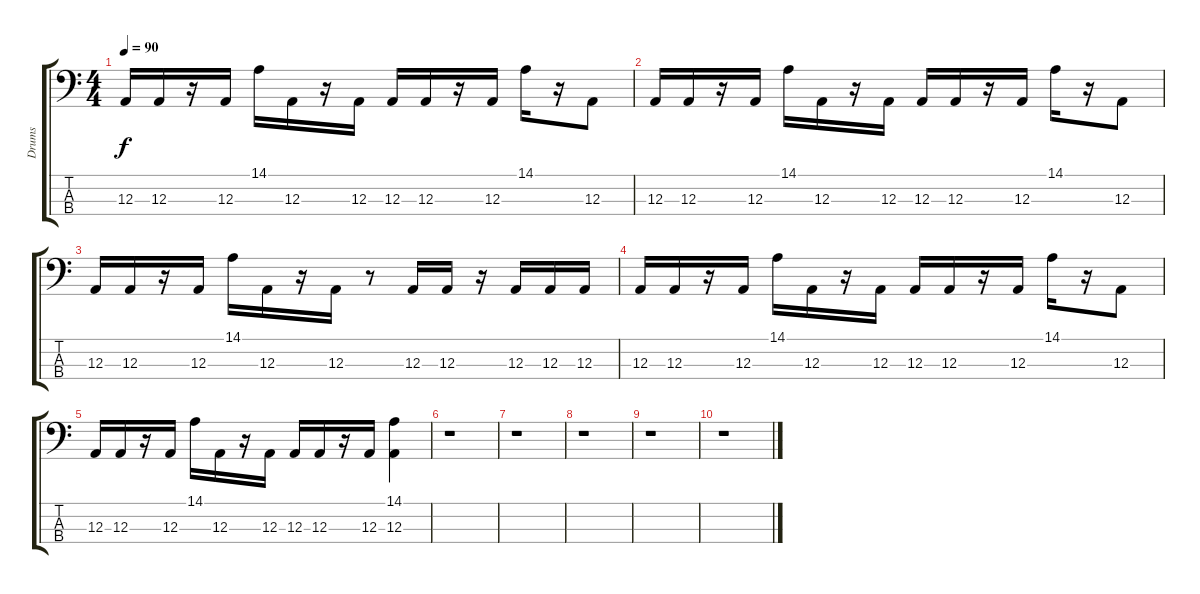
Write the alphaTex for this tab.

\track ("Drums" "Drums") {instrument synthdrum}
\staff {score tabs}
\tuning (G2 D2 A1 E1) {hide}
\ts (4 4)
\tempo 90
\clef f4
\ks c
12.3.16{dy f} 12.3.16 r.16 12.3.16 14.1.16 12.3.16 r.16 12.3.16 12.3.16 12.3.16 r.16 12.3.16 14.1.16 r.16 12.3.8 |
12.3.16 12.3.16 r.16 12.3.16 14.1.16 12.3.16 r.16 12.3.16 12.3.16 12.3.16 r.16 12.3.16 14.1.16 r.16 12.3.8 |
12.3.16 12.3.16 r.16 12.3.16 14.1.16 12.3.16 r.16 12.3.16 r.8 12.3.16 12.3.16 r.16 12.3.16 12.3.16 12.3.16 |
12.3.16 12.3.16 r.16 12.3.16 14.1.16 12.3.16 r.16 12.3.16 12.3.16 12.3.16 r.16 12.3.16 14.1.16 r.16 12.3.8 |
12.3.16 12.3.16 r.16 12.3.16 14.1.16 12.3.16 r.16 12.3.16 12.3.16 12.3.16 r.16 12.3.16 (14.1 12.3).4 |
r.1 |
r.1 |
r.1 |
r.1 |
r.1
